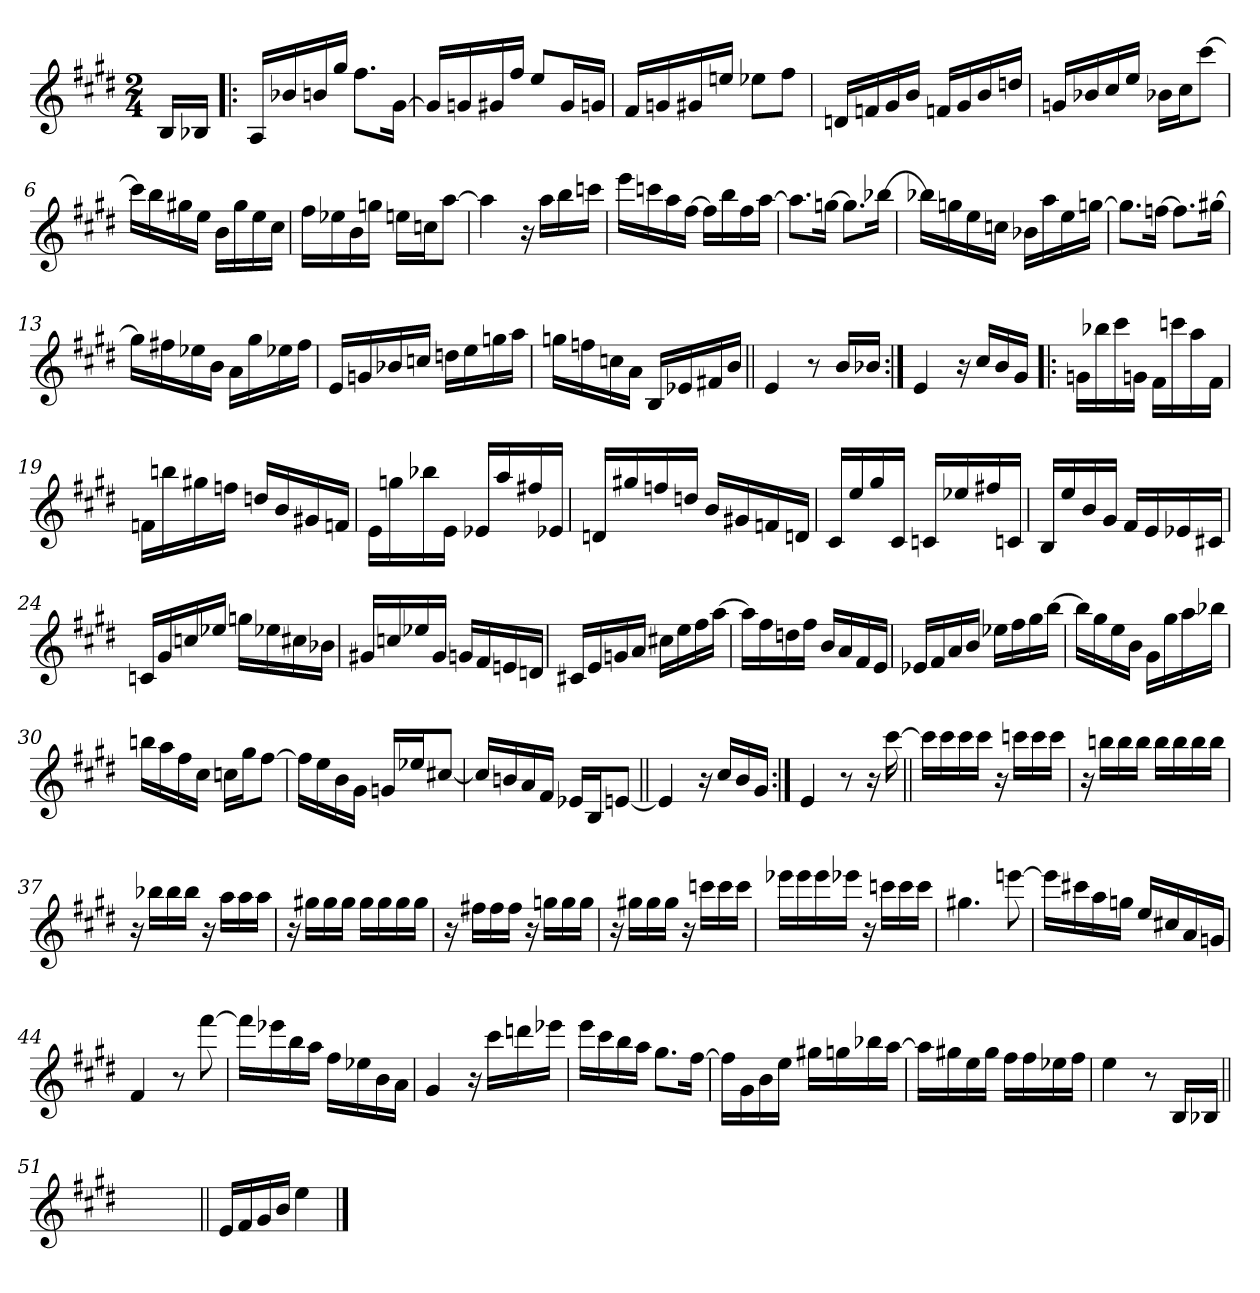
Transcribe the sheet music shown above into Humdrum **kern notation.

**kern
*part1
*staff1
*clefG2
*k[f#c#g#d#]
*E:
*M2/4
=
16B/LL
16B-X/JJ
=1!|:
16A/LL
16b-X/
16bn/
16gg#/JJ
8.ff#\L
[16g#\Jk
=2
16g#/LL]
16gn/
16g#X/
16ff#/JJ
8ee/L
16g#/L
16gn/JJ
=3
16f#/LL
16gn/
16g#X/
16een/JJ
8ee-X\L
8ff#\J
=4
16dn/LL
16fn/
16g#/
16b/JJ
16fn/LL
16g#/
16b/
16ddn/JJ
!!LO:LB:g=z
=5
16gn/LL
16b-X/
16cc#/
16ee/JJ
16b-X\LL
16cc#\J
[8ccc#\J
=6
16ccc#\LL]
16bb\
16gg#X\
16ee\JJ
16b\LL
16gg#\
16ee\
16cc#\JJ
=7
16ff#\LL
16ee-X\
16b\
16ggn\JJ
16een\LL
16ccn\J
[8aa\J
=8
4aa\]
16r
16aa\LL
16bb\
16cccn\JJ
!!LO:LB:g=z
=9
16eee\LL
16cccn\
16aa\
[16ff#\JJ
16ff#\LL]
16bb\
16ff#\
[16aa\JJ
=10
8.aa\L]
[16ggn\Jk
8.gg\L]
[16bb-X\Jk
=11
16bb-X\LL]
16ggn\
16ee\
16ccn\JJ
16b-X\LL
16aa\
16ee\
[16ggn\JJ
=12
8.ggn\L]
[16ffn\Jk
8.ff\L]
[16gg#X\Jk
=13
16gg#\LL]
16ff#X\
16ee-X\
16b\JJ
16a\LL
16gg#\
16ee-X\
16ff#\JJ
!!LO:LB:g=z
=14
16e/LL
16gn/
16b-X/
16ccn/JJ
16ddn\LL
16ee\
16ggn\
16aa\JJ
=15
16ggn\LL
16ffn\
16ccn\
16a\JJ
16B/LL
16e-X/
16f#X/
16b/JJ
=16||
4e/
8r
16b/LL
16b-X/JJ
=17:|!
4e/
16r
16cc#/LL
16b/
16g#/JJ
!!LO:LB:g=z
=18!|:
16gn\LL
16bb-X\
16ccc#\
16gn\JJ
16f#\LL
16cccn\
16aa\
16f#\JJ
=19
16fn\LL
16bbn\
16gg#X\
16ffn\JJ
16ddn/LL
16b/
16g#X/
16fn/JJ
=20
16e\LL
16ggn\
16bb-X\
16e\JJ
16e-X/LL
16aa/
16ff#X/
16e-X/JJ
=21
16dn/LL
16gg#X/
16ffn/
16ddn/JJ
16b/LL
16g#X/
16fn/
16dn/JJ
!!LO:LB:g=z
=22
16c#/LL
16ee/
16gg#/
16c#/JJ
16cn/LL
16ee-X/
16ff#X/
16cn/JJ
=23
16B/LL
16ee/
16b/
16g#/JJ
16f#/LL
16e/
16e-X/
16c#X/JJ
=24
16cn/LL
16g#/
16ccn/
16ee-X/JJ
16ggn\LL
16ee-X\
16cc#X\
16b-X\JJ
=25
16g#X/LL
16ccn/
16ee-X/
16g#/JJ
16gn/LL
16f#/
16en/
16dn/JJ
!!LO:LB:g=z
=26
16c#X/LL
16e/
16gn/
16a/JJ
16cc#X\LL
16ee\
16ff#\
[16aa\JJ
=27
16aa\LL]
16ff#\
16ddn\
16ff#\JJ
16b/LL
16a/
16f#/
16e/JJ
=28
16e-X/LL
16f#/
16a/
16b/JJ
16ee-X\LL
16ff#\
16gg#\
[16bb\JJ
=29
16bb\LL]
16gg#\
16ee\
16b\JJ
16g#\LL
16gg#\
16aa\
16bb-X\JJ
!!LO:LB:g=z
=30
16bbn\LL
16aa\
16ff#\
16cc#\JJ
16ccn\LL
16gg#\J
[8ff#\J
=31
16ff#\LL]
16ee\
16b\
16g#\JJ
16gn/LL
16ee-X/J
[8cc#X/J
=32
16cc#/LL]
16bn/
16a/
16f#/JJ
16e-X/LL
16B/J
[8en/J
=33||
4e/]
16r
16cc#/LL
16b/
16g#/JJ
=34:|!
4e/
8r
16r
[16ccc#\
!!LO:LB:g=z
=35||
16ccc#\LL]
16ccc#\
16ccc#\
16ccc#\JJ
16r
16cccn\LL
16ccc\
16ccc\JJ
=36
16r
16bbn\LL
16bb\
16bb\JJ
16bb\LL
16bb\
16bb\
16bb\JJ
=37
16r
16bb-X\LL
16bb-\
16bb-\JJ
16r
16aa\LL
16aa\
16aa\JJ
=38
16r
16gg#X\LL
16gg#\
16gg#\JJ
16gg#\LL
16gg#\
16gg#\
16gg#\JJ
=39
16r
16ff#X\LL
16ff#\
16ff#\JJ
16r
16ggn\LL
16gg\
16gg\JJ
!!LO:PB:g=z
=40
16r
16gg#X\LL
16gg#\
16gg#\JJ
16r
16cccn\LL
16ccc\
16ccc\JJ
=41
16eee-X\LL
16eee-\
16eee-\
16eee-X\JJ
16r
16cccn\LL
16ccc\
16ccc\JJ
=42
4.gg#X\
[8eeen\
=43
16eee\LL]
16ccc#X\
16aa\
16ggn\JJ
16ee/LL
16cc#X/
16a/
16gn/JJ
!!LO:LB:g=z
=44
4f#/
8r
[8fff#\
=45
16fff#\LL]
16eee-X\
16bb\
16aa\JJ
16ff#\LL
16ee-X\
16b\
16a\JJ
=46
4g#/
16r
16ccc#\LL
16dddn\
16eee-X\JJ
=47
16eee\LL
16ccc#\
16bb\
16aa\JJ
8.gg#\L
[16ff#\Jk
!!LO:LB:g=z
=48
16ff#\LL]
16g#\
16b\
16ee\JJ
16gg#X\LL
16ggn\
16bb-X\
[16aa\JJ
=49
16aa\LL]
16gg#X\
16ee\
16gg#\JJ
16ff#\LL
16ff#\
16ee-X\
16ff#\JJ
=50
4ee\
8r
16B/LL
16B-X/JJ
=51||
2ryy
=52||
16e/LL
16f#/
16g#/
16b/JJ
4ee\
==
*-
